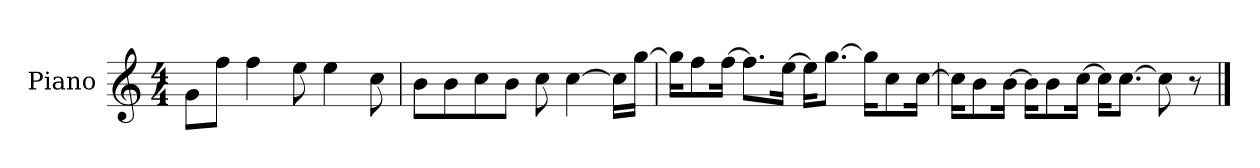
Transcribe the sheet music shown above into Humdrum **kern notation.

**kern
*part1
*staff1
*I"Piano
*I'P-no
*clefG2
*k[]
*M4/4
*MM90
=1
8g\L
8ff\J
4ff\
8ee\
4ee\
8cc\
=2
8b\L
8b\
8cc\
8b\J
8cc\
[4cc\
16cc\LL]
[16gg\JJ
=3
16gg\KL]
8ff\
[16ff\Jk
8.ff\L]
[16ee\Jk
16ee\KL]
[8.gg\J
16gg\KL]
8cc\
[16cc\Jk
=4
16cc\KL]
8b\
[16b\Jk
16b\KL]
8b\
[16cc\Jk
16cc\KL]
[8.cc\J
8cc\]
8r
==
*-
